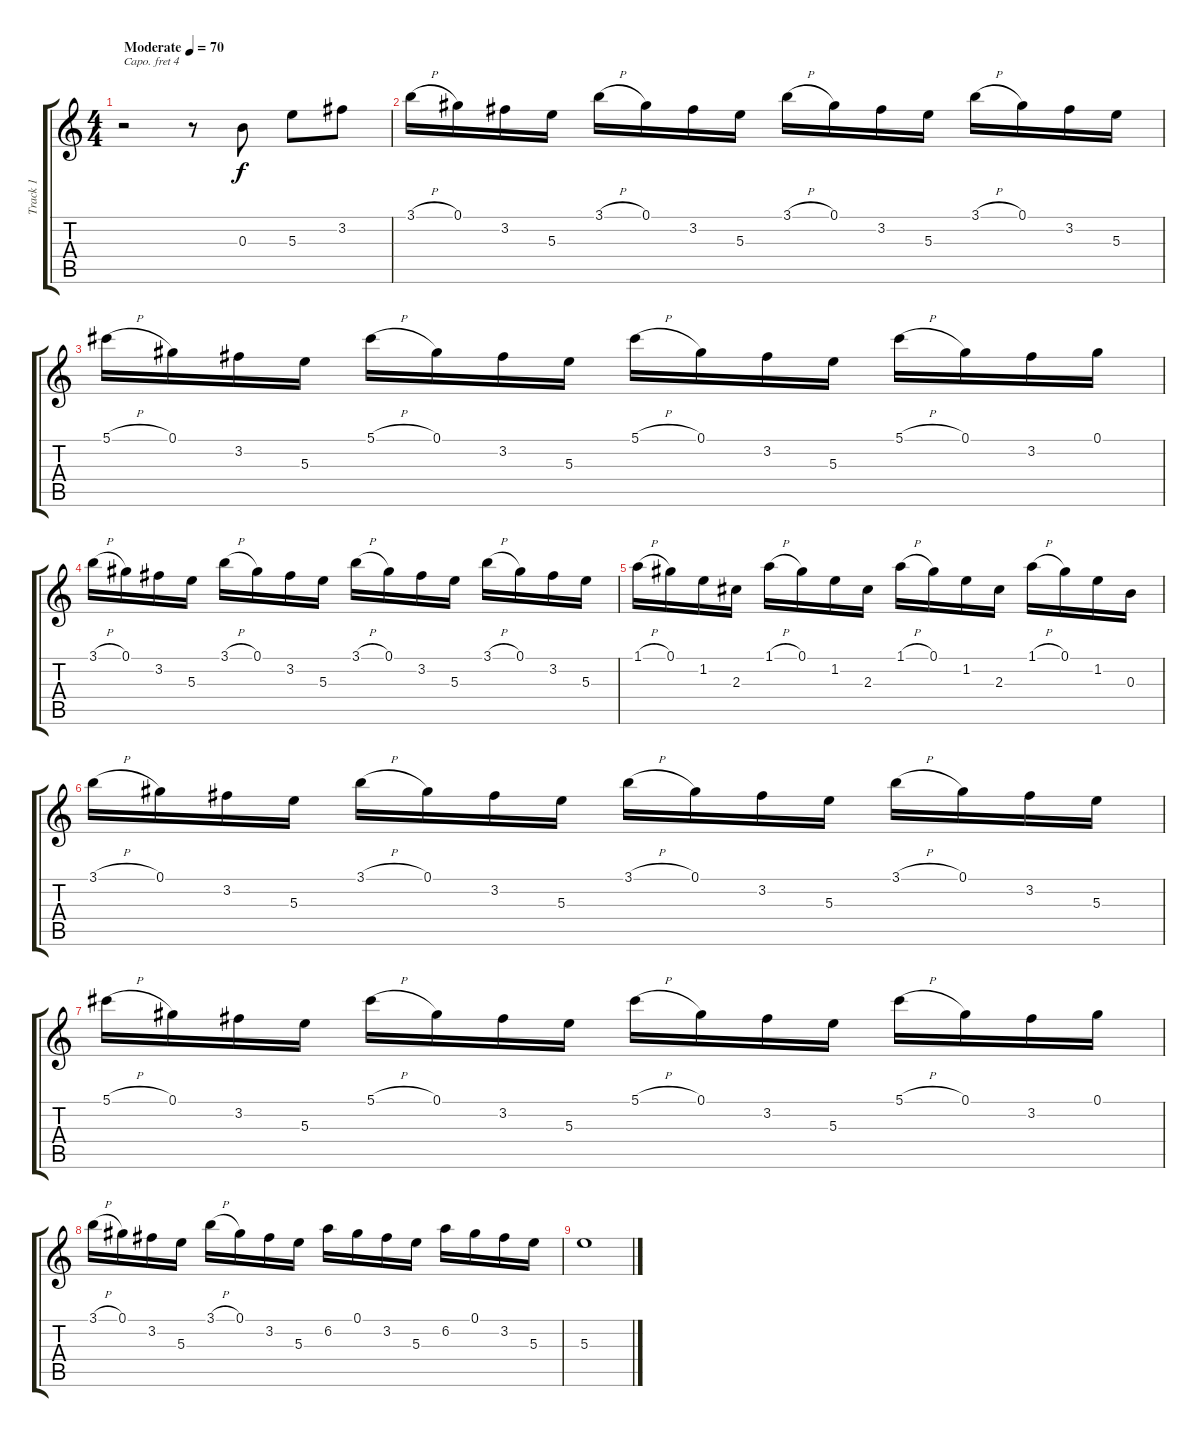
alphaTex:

\track ("Track 1" "Track 1") {instrument acousticguitarsteel}
\staff {score tabs}
\capo 4
\tuning (E4 B3 G3 D3 A2 E2) {hide}
\ts (4 4)
\tempo (70 "Moderate")
\clef g2
\ks c
r.2{dy f instrument acousticguitarsteel} r.8 0.3.8 5.3.8 3.2.8 |
3.1{h}.16 0.1.16 3.2.16 5.3.16 3.1{h}.16 0.1.16 3.2.16 5.3.16 3.1{h}.16 0.1.16 3.2.16 5.3.16 3.1{h}.16 0.1.16 3.2.16 5.3.16 |
5.1{h}.16 0.1.16 3.2.16 5.3.16 5.1{h}.16 0.1.16 3.2.16 5.3.16 5.1{h}.16 0.1.16 3.2.16 5.3.16 5.1{h}.16 0.1.16 3.2.16 0.1.16 |
3.1{h}.16 0.1.16 3.2.16 5.3.16 3.1{h}.16 0.1.16 3.2.16 5.3.16 3.1{h}.16 0.1.16 3.2.16 5.3.16 3.1{h}.16 0.1.16 3.2.16 5.3.16 |
1.1{h}.16 0.1.16 1.2.16 2.3.16 1.1{h}.16 0.1.16 1.2.16 2.3.16 1.1{h}.16 0.1.16 1.2.16 2.3.16 1.1{h}.16 0.1.16 1.2.16 0.3.16 |
3.1{h}.16 0.1.16 3.2.16 5.3.16 3.1{h}.16 0.1.16 3.2.16 5.3.16 3.1{h}.16 0.1.16 3.2.16 5.3.16 3.1{h}.16 0.1.16 3.2.16 5.3.16 |
5.1{h}.16 0.1.16 3.2.16 5.3.16 5.1{h}.16 0.1.16 3.2.16 5.3.16 5.1{h}.16 0.1.16 3.2.16 5.3.16 5.1{h}.16 0.1.16 3.2.16 0.1.16 |
3.1{h}.16 0.1.16 3.2.16 5.3.16 3.1{h}.16 0.1.16 3.2.16 5.3.16 6.2.16 0.1.16 3.2.16 5.3.16 6.2.16 0.1.16 3.2.16 5.3.16 |
5.3.1
